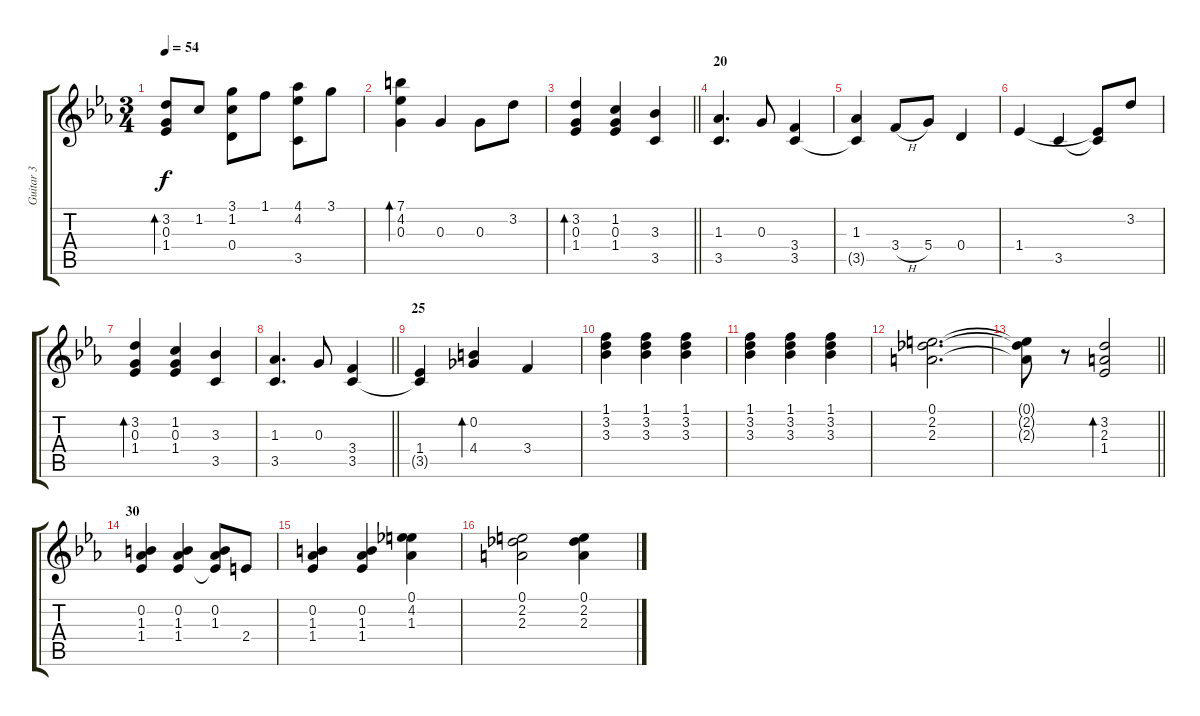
\track ("Guitar 3" "Guitar 3") {instrument acousticguitarnylon}
\staff {score tabs}
\tuning (E4 B3 G3 D3 A2 E2) {hide}
\ts (3 4)
\tempo 54
\clef g2
\ks eb
(3.2 0.3 1.4).8{bd 240 dy f} 1.2.8 (3.1 1.2 0.4).8 1.1.8 (4.1 4.2 3.5).8 3.1.8 |
(7.1 4.2 0.3).4{bd 240} 0.3.4 0.3.8 3.2.8 |
\barLineRight lightlight
(3.2 0.3 1.4).4{bd 480} (1.2 0.3 1.4).4 (3.3 3.5).4 |
\section ("" "20")
(1.3 3.5).4{d} 0.3.8 (3.4 3.5).4 |
(1.3 3.5{t}).4 3.4{h}.8 5.4.8 0.4.4 |
1.4.4 3.5.4 (1.4{t} 3.5{t}).8 3.2.8 |
(3.2 0.3 1.4).4{bd 480} (1.2 0.3 1.4).4 (3.3 3.5).4 |
\barLineRight lightlight
(1.3 3.5).4{d} 0.3.8 (3.4 3.5).4 |
\section ("" "25")
(1.4 3.5{t}).4 (0.2 4.4).4{bd 480} 3.4.4 |
(1.1 3.2 3.3).4 (1.1 3.2 3.3).4 (1.1 3.2 3.3).4 |
(1.1 3.2 3.3).4 (1.1 3.2 3.3).4 (1.1 3.2 3.3).4 |
(0.1 2.2 2.3).2{d} |
\barLineRight lightlight
(0.1{t} 2.2{t} 2.3{t}).8 r.8 (3.2 2.3 1.4).2{bd 480} |
\section ("" "30")
(0.2 1.3 1.4).4 (0.2 1.3 1.4).4 (0.2 1.3 1.4{t}).8 2.4.8 |
(0.2 1.3 1.4).4 (0.2 1.3 1.4).4 (0.1 4.2 1.3).4 |
(0.1 2.2 2.3).2 (0.1 2.2 2.3).4
